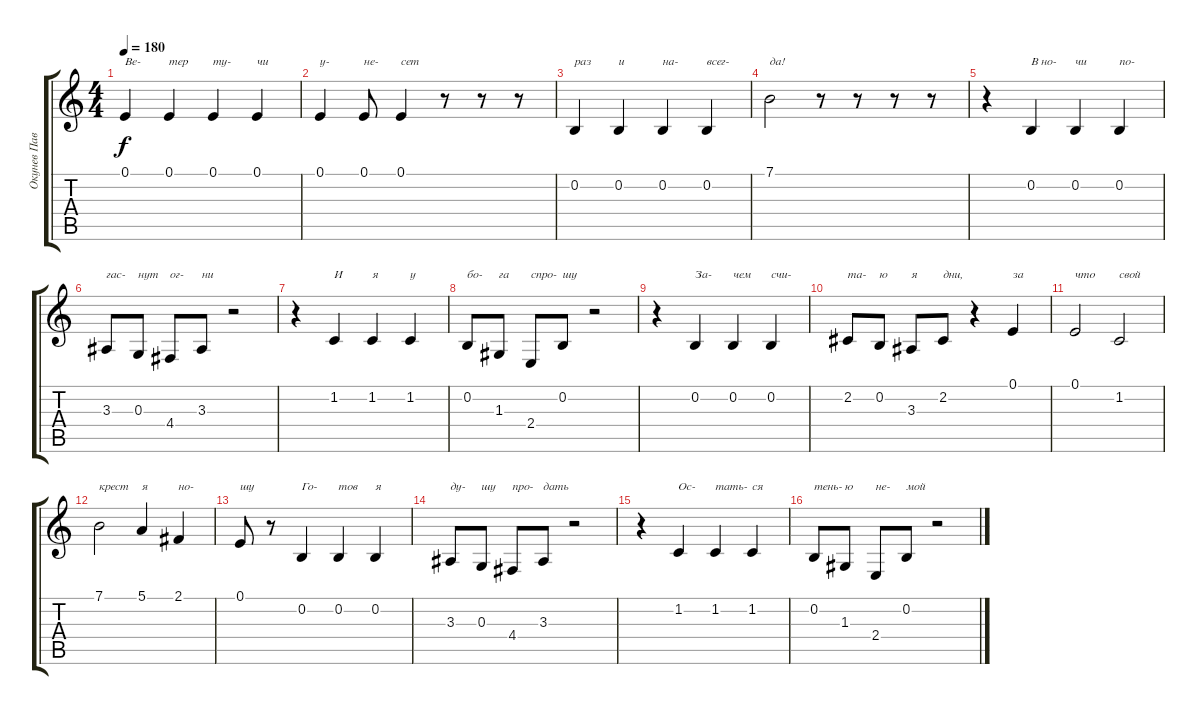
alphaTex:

\track ("Окунев Павел" "Окунев Пав") {instrument bassoon}
\staff {score tabs}
\tuning (E4 B3 G3 D3 A2 E2) {hide}
\ts (4 4)
\tempo 180
\clef g2
\ks c
0.1.4{txt "Ве-" dy f} 0.1.4{txt "тер"} 0.1.4{txt "ту-"} 0.1.4{txt "чи"} |
0.1.4{txt "у-"} 0.1.8{txt "не-"} 0.1.4{txt "сет"} r.8 r.8 r.8 |
0.2.4{txt "раз"} 0.2.4{txt "и"} 0.2.4{txt "на-"} 0.2.4{txt "всег-"} |
7.1.2{txt "да!"} r.8 r.8 r.8 r.8 |
r.4 0.2.4{txt "В но-"} 0.2.4{txt "чи"} 0.2.4{txt "по-"} |
3.3.8{txt "гас-"} 0.3.8{txt "нут"} 4.4.8{txt "ог-"} 3.3.8{txt "ни"} r.2 |
r.4 1.2.4{txt "И"} 1.2.4{txt "я"} 1.2.4{txt "у"} |
0.2.8{txt "бо-"} 1.3.8{txt "га"} 2.4.8{txt "спро-"} 0.2.8{txt "шу"} r.2 |
r.4 0.2.4{txt "За-"} 0.2.4{txt "чем"} 0.2.4{txt "счи-"} |
2.2.8{txt "та-"} 0.2.8{txt "ю"} 3.3.8{txt "я"} 2.2.8{txt "дни,"} r.4 0.1.4{txt "за"} |
0.1.2{txt "что"} 1.2.2{txt "свой"} |
7.1.2{txt "крест"} 5.1.4{txt "я"} 2.1.4{txt "но-"} |
0.1.8{txt "шу"} r.8 0.2.4{txt "Го-"} 0.2.4{txt "тов"} 0.2.4{txt "я"} |
3.3.8{txt "ду-"} 0.3.8{txt "шу"} 4.4.8{txt "про-"} 3.3.8{txt "дать"} r.2 |
r.4 1.2.4{txt "Ос-"} 1.2.4{txt "тать-"} 1.2.4{txt "ся"} |
0.2.8{txt "тень-"} 1.3.8{txt "ю"} 2.4.8{txt "не-"} 0.2.8{txt "мой"} r.2
